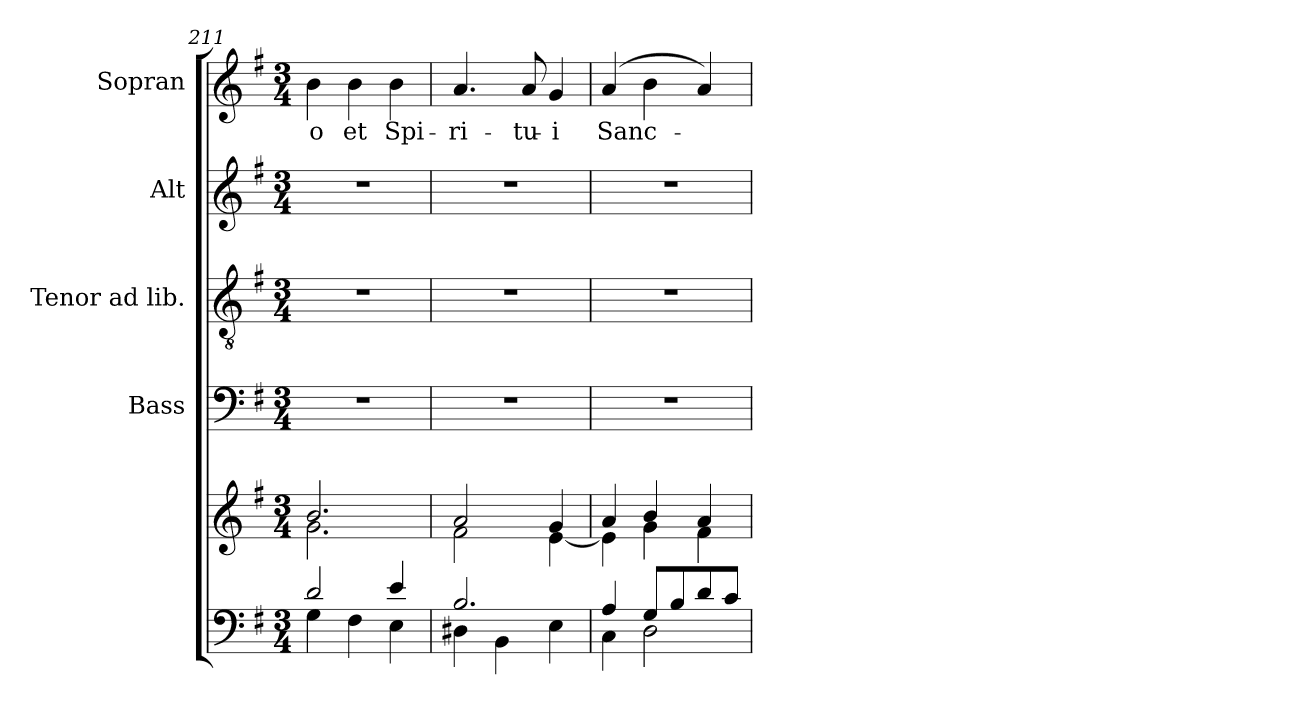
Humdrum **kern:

**kern	**kern	**kern	**kern	**kern	**kern	**text
*part5	*part5	*part4	*part3	*part2	*part1	*part1
*staff6	*staff5	*staff4	*staff3	*staff2	*staff1	*staff1
*	*	*I"Bass	*I"Tenor ad lib.	*I"Alt	*I"Sopran	*
*	*	*I'B.	*I'T.	*I'A.	*I'S.	*
*clefF4	*clefG2	*clefF4	*clefGv2	*clefG2	*clefG2	*
*k[f#]	*k[f#]	*k[f#]	*k[f#]	*k[f#]	*k[f#]	*
*G:	*G:	*G:	*G:	*G:	*G:	*
*M3/4	*M3/4	*M3/4	*M3/4	*M3/4	*M3/4	*
=211	=211	=211	=211	=211	=211	=211
*^	*^	*	*	*	*	*
!	!	!	!	!	!	!	!	!LO:LY:b
2d/	4G\	2.b/	2.g\	2.r	2.r	2.r	4b\	-o
!	!	!	!	!	!	!	!	!LO:LY:b
.	4F#\	.	.	.	.	.	4b\	et
!	!	!	!	!	!	!	!	!LO:LY:b
4e/	4E\	.	.	.	.	.	4b\	Spi-
=212	=212	=212	=212	=212	=212	=212	=212	=212
!	!	!	!	!	!	!	!	!LO:LY:b
2.B/	4D#X\	2a/	2f#\	2.r	2.r	2.r	4.a/	-ri-
.	4BB\	.	.	.	.	.	.	.
!	!	!	!	!	!	!	!	!LO:LY:b
.	.	.	.	.	.	.	8a/	-tu-
!	!	!	!	!	!	!	!	!LO:LY:b
.	4E\	4g/	[<4e\	.	.	.	4g/	-i
!!LO:PB:g=z
=213	=213	=213	=213	=213	=213	=213	=213	=213
!	!	!	!	!	!	!	!	!LO:LY:b
4A/	4C\	4a/	4e\]	2.r	2.r	2.r	(4a/	Sanc-
8G/L	2D\	4b/	4g\	.	.	.	4b\	.
8B/	.	.	.	.	.	.	.	.
8d/	.	4a/	4f#\	.	.	.	4a/)	.
8c/J	.	.	.	.	.	.	.	.
*v	*v	*	*	*	*	*	*	*
*	*v	*v	*	*	*	*	*
=	=	=	=	=	=	=
*-	*-	*-	*-	*-	*-	*-
